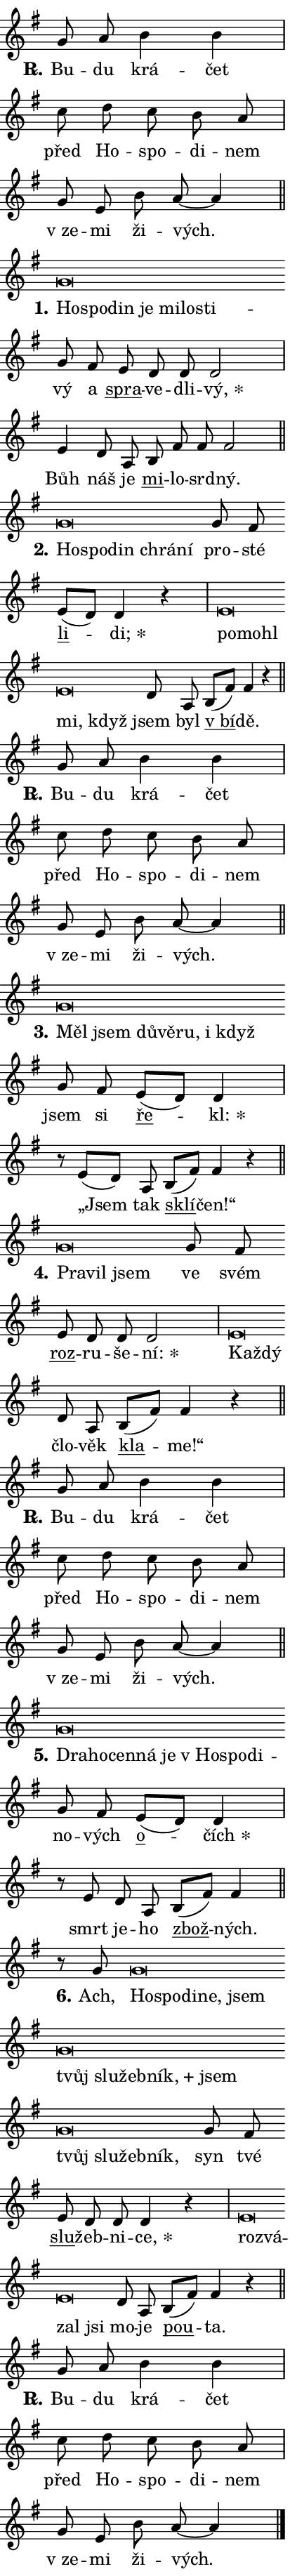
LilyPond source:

\version "2.24.0"
\header { tagline = "" }
\paper {
  indent = 0\cm
  top-margin = 0\cm
  right-margin = 0.13\cm % to fit lyric hyphens
  bottom-margin = 0\cm
  left-margin = 0\cm
  paper-width = 7\cm
  page-breaking = #ly:one-page-breaking
  system-system-spacing.basic-distance = #11
  score-system-spacing.basic-distance = #11
  ragged-last = ##f
}


%% Author: Thomas Morley
%% https://lists.gnu.org/archive/html/lilypond-user/2020-05/msg00002.html
#(define (line-position grob)
"Returns position of @var[grob} in current system:
   @code{'start}, if at first time-step
   @code{'end}, if at last time-step
   @code{'middle} otherwise
"
  (let* ((col (ly:item-get-column grob))
         (ln (ly:grob-object col 'left-neighbor))
         (rn (ly:grob-object col 'right-neighbor))
         (col-to-check-left (if (ly:grob? ln) ln col))
         (col-to-check-right (if (ly:grob? rn) rn col))
         (break-dir-left
           (and
             (ly:grob-property col-to-check-left 'non-musical #f)
             (ly:item-break-dir col-to-check-left)))
         (break-dir-right
           (and
             (ly:grob-property col-to-check-right 'non-musical #f)
             (ly:item-break-dir col-to-check-right))))
        (cond ((eqv? 1 break-dir-left) 'start)
              ((eqv? -1 break-dir-right) 'end)
              (else 'middle))))

#(define (tranparent-at-line-position vctor)
  (lambda (grob)
  "Relying on @code{line-position} select the relevant enry from @var{vctor}.
Used to determine transparency,"
    (case (line-position grob)
      ((end) (not (vector-ref vctor 0)))
      ((middle) (not (vector-ref vctor 1)))
      ((start) (not (vector-ref vctor 2))))))

noteHeadBreakVisibility =
#(define-music-function (break-visibility)(vector?)
"Makes @code{NoteHead}s transparent relying on @var{break-visibility}"
#{
  \override NoteHead.transparent =
    #(tranparent-at-line-position break-visibility)
#})

#(define delete-ledgers-for-transparent-note-heads
  (lambda (grob)
    "Reads whether a @code{NoteHead} is transparent.
If so this @code{NoteHead} is removed from @code{'note-heads} from
@var{grob}, which is supposed to be @code{LedgerLineSpanner}.
As a result ledgers are not printed for this @code{NoteHead}"
    (let* ((nhds-array (ly:grob-object grob 'note-heads))
           (nhds-list
             (if (ly:grob-array? nhds-array)
                 (ly:grob-array->list nhds-array)
                 '()))
           ;; Relies on the transparent-property being done before
           ;; Staff.LedgerLineSpanner.after-line-breaking is executed.
           ;; This is fragile ...
           (to-keep
             (remove
               (lambda (nhd)
                 (ly:grob-property nhd 'transparent #f))
               nhds-list)))
      ;; TODO find a better method to iterate over grob-arrays, similiar
      ;; to filter/remove etc for lists
      ;; For now rebuilt from scratch
      (set! (ly:grob-object grob 'note-heads)  '())
      (for-each
        (lambda (nhd)
          (ly:pointer-group-interface::add-grob grob 'note-heads nhd))
        to-keep))))

squashNotes = {
  \override NoteHead.X-extent = #'(-0.2 . 0.2)
  \override NoteHead.Y-extent = #'(-0.75 . 0)
  \override NoteHead.stencil =
    #(lambda (grob)
       (let ((pos (ly:grob-property grob 'staff-position)))
         (begin
           (if (< pos -7) (display "ERROR: Lower brevis then expected\n") (display "OK: Expected brevis position\n"))
           (if (<= pos -6) ly:text-interface::print ly:note-head::print))))
}
unSquashNotes = {
  \revert NoteHead.X-extent
  \revert NoteHead.Y-extent
  \revert NoteHead.stencil
}

hideNotes = \noteHeadBreakVisibility #begin-of-line-visible
unHideNotes = \noteHeadBreakVisibility #all-visible

% work-around for resetting accidentals
% https://lilypond.org/doc/v2.23/Documentation/notation/displaying-rhythms#unmetered-music
cadenzaMeasure = {
  \cadenzaOff
  \partial 1024 s1024
  \cadenzaOn
}

#(define-markup-command (accent layout props text) (markup?)
  "Underline accented syllable"
  (interpret-markup layout props
    #{\markup \override #'(offset . 4.3) \underline { #text }#}))

responsum = \markup \concat {
  "R" \hspace #-1.05 \path #0.1 #'((moveto 0 0.07) (lineto 0.9 0.8)) \hspace #0.05 "."
}

spaceSize = #0.6828661417322834 % exact space size for TeX Gyre Schola

\layout {
  \context {
    \Staff
    \remove "Time_signature_engraver"
    \override LedgerLineSpanner.after-line-breaking = #delete-ledgers-for-transparent-note-heads
  }
  \context {
    \Lyrics {
      \override LyricSpace.minimum-distance = \spaceSize
      \override LyricText.font-name = #"TeX Gyre Schola"
      \override LyricText.font-size = 1
      \override StanzaNumber.font-name = #"TeX Gyre Schola Bold"
      \override StanzaNumber.font-size = 1
    }
  }
  \context {
    \Score 
    \override NoteHead.text =
      #(lambda (grob) 
        (let ((pos (ly:grob-property grob 'staff-position)))
          #{\markup {
            \combine
              \halign #-0.55 \raise #(if (= pos -6) 0 0.5) \override #'(thickness . 2) \draw-line #'(3.2 . 0)
              \musicglyph "noteheads.sM1"
          }#}))
  }
}

% magnetic-lyrics.ily
%
%   written by
%     Jean Abou Samra <jean@abou-samra.fr>
%     Werner Lemberg <wl@gnu.org>
%
%   adapted by
%     Jiri Hon <jiri.hon@gmail.com>
%
% Version 2022-Apr-15

% https://www.mail-archive.com/lilypond-user@gnu.org/msg149350.html

#(define (Left_hyphen_pointer_engraver context)
   "Collect syllable-hyphen-syllable occurrences in lyrics and store
them in properties.  This engraver only looks to the left.  For
example, if the lyrics input is @code{foo -- bar}, it does the
following.

@itemize @bullet
@item
Set the @code{text} property of the @code{LyricHyphen} grob between
@q{foo} and @q{bar} to @code{foo}.

@item
Set the @code{left-hyphen} property of the @code{LyricText} grob with
text @q{foo} to the @code{LyricHyphen} grob between @q{foo} and
@q{bar}.
@end itemize

Use this auxiliary engraver in combination with the
@code{lyric-@/text::@/apply-@/magnetic-@/offset!} hook."
   (let ((hyphen #f)
         (text #f))
     (make-engraver
      (acknowledgers
       ((lyric-syllable-interface engraver grob source-engraver)
        (set! text grob)))
      (end-acknowledgers
       ((lyric-hyphen-interface engraver grob source-engraver)
        ;(when (not (grob::has-interface grob 'lyric-space-interface))
          (set! hyphen grob)));)
      ((stop-translation-timestep engraver)
       (when (and text hyphen)
         (ly:grob-set-object! text 'left-hyphen hyphen))
       (set! text #f)
       (set! hyphen #f)))))

#(define (lyric-text::apply-magnetic-offset! grob)
   "If the space between two syllables is less than the value in
property @code{LyricText@/.details@/.squash-threshold}, move the right
syllable to the left so that it gets concatenated with the left
syllable.

Use this function as a hook for
@code{LyricText@/.after-@/line-@/breaking} if the
@code{Left_@/hyphen_@/pointer_@/engraver} is active."
   (let ((hyphen (ly:grob-object grob 'left-hyphen #f)))
     (when hyphen
       (let ((left-text (ly:spanner-bound hyphen LEFT)))
         (when (grob::has-interface left-text 'lyric-syllable-interface)
           (let* ((common (ly:grob-common-refpoint grob left-text X))
                  (this-x-ext (ly:grob-extent grob common X))
                  (left-x-ext
                   (begin
                     ;; Trigger magnetism for left-text.
                     (ly:grob-property left-text 'after-line-breaking)
                     (ly:grob-extent left-text common X)))
                  ;; `delta` is the gap width between two syllables.
                  (delta (- (interval-start this-x-ext)
                            (interval-end left-x-ext)))
                  (details (ly:grob-property grob 'details))
                  (threshold (assoc-get 'squash-threshold details 0.2)))
             (when (< delta threshold)
               (let* (;; We have to manipulate the input text so that
                      ;; ligatures crossing syllable boundaries are not
                      ;; disabled.  For languages based on the Latin
                      ;; script this is essentially a beautification.
                      ;; However, for non-Western scripts it can be a
                      ;; necessity.
                      (lt (ly:grob-property left-text 'text))
                      (rt (ly:grob-property grob 'text))
                      (is-space (grob::has-interface hyphen 'lyric-space-interface))
                      (space (if is-space " " ""))
                      (extra-delta (if is-space spaceSize 0))
                      ;; Append new syllable.
                      (ltrt-space (if (and (string? lt) (string? rt))
                                (string-append lt space rt)
                                (make-concat-markup (list lt space rt))))
                      ;; Right-align `ltrt` to the right side.
                      (ltrt-space-markup (grob-interpret-markup
                               grob
                               (make-translate-markup
                                (cons (interval-length this-x-ext) 0)
                                (make-right-align-markup ltrt-space)))))
                 (begin
                   ;; Don't print `left-text`.
                   (ly:grob-set-property! left-text 'stencil #f)
                   ;; Set text and stencil (which holds all collected
                   ;; syllables so far) and shift it to the left.
                   (ly:grob-set-property! grob 'text ltrt-space)
                   (ly:grob-set-property! grob 'stencil ltrt-space-markup)
                   (ly:grob-translate-axis! grob (- (- delta extra-delta)) X))))))))))


#(define (lyric-hyphen::displace-bounds-first grob)
   ;; Make very sure this callback isn't triggered too early.
   (let ((left (ly:spanner-bound grob LEFT))
         (right (ly:spanner-bound grob RIGHT)))
     (ly:grob-property left 'after-line-breaking)
     (ly:grob-property right 'after-line-breaking)
     (ly:lyric-hyphen::print grob)))

squashThreshold = #0.4

\layout {
  \context {
    \Lyrics
    \consists #Left_hyphen_pointer_engraver
    \override LyricText.after-line-breaking =
      #lyric-text::apply-magnetic-offset!
    \override LyricHyphen.stencil = #lyric-hyphen::displace-bounds-first
    \override LyricText.details.squash-threshold = \squashThreshold
    \override LyricHyphen.minimum-distance = 0
    \override LyricHyphen.minimum-length = \squashThreshold
  }
}

squashText = \override LyricText.details.squash-threshold = 9999
unSquashText = \override LyricText.details.squash-threshold = \squashThreshold

leftText = \override LyricText.self-alignment-X = #LEFT
unLeftText = \revert LyricText.self-alignment-X

starOffset = #(lambda (grob) 
                (let ((x_offset (ly:self-alignment-interface::aligned-on-x-parent grob)))
                  (if (= x_offset 0) 0 (+ x_offset 1.2))))

star = #(define-music-function (syllable)(string?)
"Append star separator at the end of a syllable"
#{
  \once \override LyricText.X-offset = #starOffset
  \lyricmode { \markup {
    #syllable
    \override #'((font-name . "TeX Gyre Schola Bold")) \hspace #0.2 \lower #0.65 \larger "*"
  } }
#})

starAccent = #(define-music-function (syllable)(string?)
"Append star separator at the end of a syllable and make accent"
#{
  \once \override LyricText.X-offset = #starOffset
  \lyricmode { \markup {
    \accent #syllable
    \override #'((font-name . "TeX Gyre Schola Bold")) \hspace #0.2 \lower #0.65 \larger "*"
  } }
#})

breath = #(define-music-function (syllable)(string?)
"Append breathing indicator at the end of a syllable"
#{
  \lyricmode { \markup { #syllable "+" } }
#})

optionalBreath = #(define-music-function (syllable)(string?)
"Append optional breathing indicator at the end of a syllable"
#{
  \lyricmode { \markup { #syllable "(+)" } }
#})


\score {
    <<
        \new Voice = "melody" { \cadenzaOn \key g \major \relative { g'8 a b4 b \cadenzaMeasure \bar "|" c8 d c b a \cadenzaMeasure \bar "|" g e b' a~ a4 \cadenzaMeasure \bar "||" \break } }
        \new Lyrics \lyricsto "melody" { \lyricmode { \set stanza = \responsum
Bu -- du krá -- čet před Ho -- spo -- di -- nem "v ze" -- mi ži -- vých. } }
    >>
    \layout {}
}

\score {
    <<
        \new Voice = "melody" { \cadenzaOn \key g \major \relative { \squashNotes g'\breve*1/16 \hideNotes \breve*1/16 \bar "" \breve*1/16 \bar "" \breve*1/16 \bar "" \breve*1/16 \bar "" \breve*1/16 \breve*1/16 \bar "" \unHideNotes \unSquashNotes g8 fis \bar "" e d d d2 \cadenzaMeasure \bar "|" e4 d8 a \bar "" b fis' fis fis2 \cadenzaMeasure \bar "||" \break } }
        \new Lyrics \lyricsto "melody" { \lyricmode { \set stanza = "1."
\leftText Ho -- \squashText spo -- din je mi -- lo -- sti -- \unLeftText \unSquashText vý a \markup \accent spra -- ve -- dli -- \star vý, Bůh náš je \markup \accent mi -- lo -- srd -- ný. } }
    >>
    \layout {}
}

\score {
    <<
        \new Voice = "melody" { \cadenzaOn \key g \major \relative { \squashNotes g'\breve*1/16 \hideNotes \breve*1/16 \bar "" \breve*1/16 \bar "" \breve*1/16 \breve*1/16 \bar "" \unHideNotes \unSquashNotes g8 fis \bar "" e[( d)] d4 r \cadenzaMeasure \bar "|" \squashNotes e\breve*1/16 \hideNotes \breve*1/16 \bar "" \breve*1/16 \bar "" \breve*1/16 \breve*1/16 \bar "" \unHideNotes \unSquashNotes d8 a \bar "" b[( fis')] fis4 r \cadenzaMeasure \bar "||" \break } }
        \new Lyrics \lyricsto "melody" { \lyricmode { \set stanza = "2."
\leftText Ho -- \squashText spo -- din chrá -- ní \unLeftText \unSquashText pro -- sté \markup \accent li -- \star di; \leftText po -- \squashText mo -- hl mi, když \unLeftText \unSquashText jsem byl \markup \accent "v bí" -- dě. } }
    >>
    \layout {}
}

\score {
    <<
        \new Voice = "melody" { \cadenzaOn \key g \major \relative { g'8 a b4 b \cadenzaMeasure \bar "|" c8 d c b a \cadenzaMeasure \bar "|" g e b' a~ a4 \cadenzaMeasure \bar "||" \break } }
        \new Lyrics \lyricsto "melody" { \lyricmode { \set stanza = \responsum
Bu -- du krá -- čet před Ho -- spo -- di -- nem "v ze" -- mi ži -- vých. } }
    >>
    \layout {}
}

\score {
    <<
        \new Voice = "melody" { \cadenzaOn \key g \major \relative { \squashNotes g'\breve*1/16 \hideNotes \breve*1/16 \bar "" \breve*1/16 \bar "" \breve*1/16 \bar "" \breve*1/16 \bar "" \breve*1/16 \breve*1/16 \bar "" \unHideNotes \unSquashNotes g8 fis \bar "" e[( d)] d4 \cadenzaMeasure \bar "|" r8 e8[( d8)] a \bar "" b[( fis')] fis4 r \cadenzaMeasure \bar "||" \break } }
        \new Lyrics \lyricsto "melody" { \lyricmode { \set stanza = "3."
\leftText Měl \squashText jsem dů -- vě -- ru, i když \unLeftText \unSquashText jsem si \markup \accent ře -- \star kl: „Jsem tak \markup \accent sklí -- čen!“ } }
    >>
    \layout {}
}

\score {
    <<
        \new Voice = "melody" { \cadenzaOn \key g \major \relative { \squashNotes g'\breve*1/16 \hideNotes \breve*1/16 \breve*1/16 \bar "" \unHideNotes \unSquashNotes g8 fis \bar "" e d d d2 \cadenzaMeasure \bar "|" \squashNotes e\breve*1/16 \hideNotes \breve*1/16 \bar "" \unHideNotes \unSquashNotes d8 a \bar "" b[( fis')] fis4 r \cadenzaMeasure \bar "||" \break } }
        \new Lyrics \lyricsto "melody" { \lyricmode { \set stanza = "4."
\leftText Pra -- \squashText vil jsem \unLeftText \unSquashText ve svém \markup \accent roz -- ru -- še -- \star ní: \leftText Kaž -- \squashText dý \unLeftText \unSquashText člo -- věk \markup \accent kla -- me!“ } }
    >>
    \layout {}
}

\score {
    <<
        \new Voice = "melody" { \cadenzaOn \key g \major \relative { g'8 a b4 b \cadenzaMeasure \bar "|" c8 d c b a \cadenzaMeasure \bar "|" g e b' a~ a4 \cadenzaMeasure \bar "||" \break } }
        \new Lyrics \lyricsto "melody" { \lyricmode { \set stanza = \responsum
Bu -- du krá -- čet před Ho -- spo -- di -- nem "v ze" -- mi ži -- vých. } }
    >>
    \layout {}
}

\score {
    <<
        \new Voice = "melody" { \cadenzaOn \key g \major \relative { \squashNotes g'\breve*1/16 \hideNotes \breve*1/16 \bar "" \breve*1/16 \bar "" \breve*1/16 \bar "" \breve*1/16 \bar "" \breve*1/16 \bar "" \breve*1/16 \breve*1/16 \bar "" \unHideNotes \unSquashNotes g8 fis \bar "" e[( d)] d4 \cadenzaMeasure \bar "|" r8 e8 d8 a \bar "" b[( fis')] fis4 \cadenzaMeasure \bar "||" \break } }
        \new Lyrics \lyricsto "melody" { \lyricmode { \set stanza = "5."
\leftText Dra -- \squashText ho -- cen -- ná je "v Ho" -- spo -- di -- \unLeftText \unSquashText no -- vých \markup \accent o -- \star čích smrt je -- ho \markup \accent zbož -- ných. } }
    >>
    \layout {}
}

\score {
    <<
        \new Voice = "melody" { \cadenzaOn \key g \major \relative { r8 g'8 \squashNotes g\breve*1/16 \hideNotes \breve*1/16 \bar "" \breve*1/16 \bar "" \breve*1/16 \bar "" \breve*1/16 \bar "" \breve*1/16 \bar "" \breve*1/16 \bar "" \breve*1/16 \bar "" \breve*1/16 \bar "" \breve*1/16 \bar "" \breve*1/16 \bar "" \breve*1/16 \bar "" \breve*1/16 \breve*1/16 \bar "" \unHideNotes \unSquashNotes g8 fis \bar "" e d d d4 r \cadenzaMeasure \bar "|" \squashNotes e\breve*1/16 \hideNotes \breve*1/16 \bar "" \breve*1/16 \breve*1/16 \bar "" \unHideNotes \unSquashNotes d8 a \bar "" b[( fis')] fis4 r \cadenzaMeasure \bar "||" \break } }
        \new Lyrics \lyricsto "melody" { \lyricmode { \set stanza = "6."
Ach, \leftText Ho -- \squashText spo -- di -- ne, jsem tvůj slu -- žeb -- \breath "ník," jsem tvůj slu -- žeb -- ník, \unLeftText \unSquashText syn tvé \markup \accent slu -- žeb -- ni -- \star ce, \leftText roz -- \squashText vá -- zal jsi \unLeftText \unSquashText mo -- je \markup \accent pou -- ta. } }
    >>
    \layout {}
}

\score {
    <<
        \new Voice = "melody" { \cadenzaOn \key g \major \relative { g'8 a b4 b \cadenzaMeasure \bar "|" c8 d c b a \cadenzaMeasure \bar "|" g e b' a~ a4 \cadenzaMeasure \bar "||" \break } \bar "|." }
        \new Lyrics \lyricsto "melody" { \lyricmode { \set stanza = \responsum
Bu -- du krá -- čet před Ho -- spo -- di -- nem "v ze" -- mi ži -- vých. } }
    >>
    \layout {}
}
